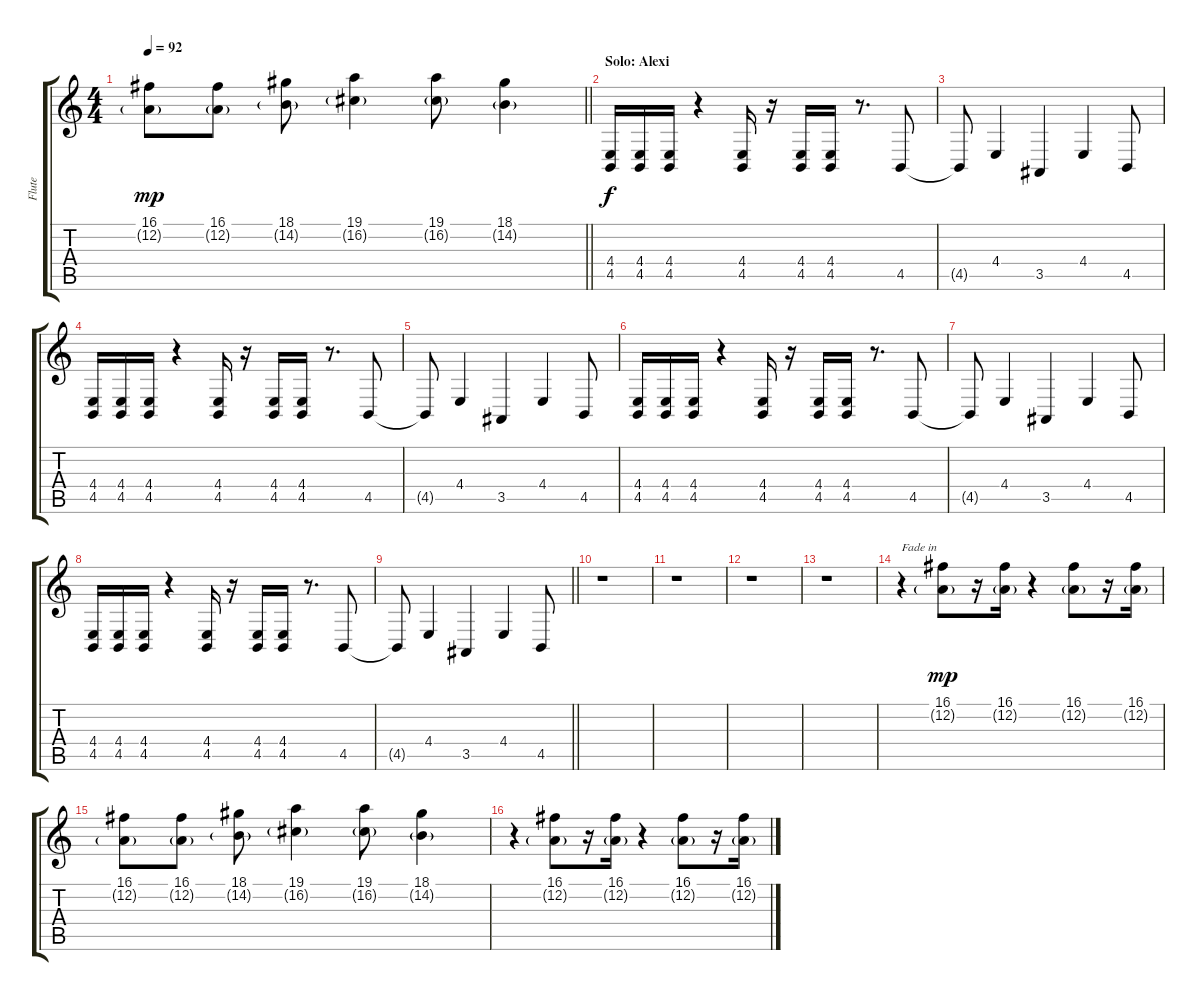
\track ("Flute" "Flute") {instrument flute}
\staff {score tabs}
\tuning (D4 A3 F3 C3 G2 D2) {hide}
\ts (4 4)
\tempo 92
\clef g2
\barLineRight lightlight
\ks c
(16.1 12.2{g}).8{dy mp} (16.1 12.2{g}).8 (18.1 14.2{g}).8 (19.1 16.2{g}).4 (19.1 16.2{g}).8 (18.1 14.2{g}).4 |
\section ("" "Solo: Alexi")
(4.4 4.5).16{dy f volume 8 balance 13 instrument brasssection} (4.4 4.5).16 (4.4 4.5).16 r.4 (4.4 4.5).16 r.16 (4.4 4.5).16 (4.4 4.5).16 r.8{d} 4.5.8 |
4.5{t}.8 4.4.4{volume 7 balance 12 instrument brasssection} 3.5.4 4.4.4 4.5.8 |
(4.4 4.5).16{volume 8 balance 13 instrument brasssection} (4.4 4.5).16 (4.4 4.5).16 r.4 (4.4 4.5).16 r.16 (4.4 4.5).16 (4.4 4.5).16 r.8{d} 4.5.8 |
4.5{t}.8 4.4.4{volume 7 balance 12 instrument brasssection} 3.5.4 4.4.4 4.5.8 |
(4.4 4.5).16{volume 8 balance 13 instrument brasssection} (4.4 4.5).16 (4.4 4.5).16 r.4 (4.4 4.5).16 r.16 (4.4 4.5).16 (4.4 4.5).16 r.8{d} 4.5.8 |
4.5{t}.8 4.4.4{volume 7 balance 12 instrument brasssection} 3.5.4 4.4.4 4.5.8 |
(4.4 4.5).16{volume 8 balance 13 instrument brasssection} (4.4 4.5).16 (4.4 4.5).16 r.4 (4.4 4.5).16 r.16 (4.4 4.5).16 (4.4 4.5).16 r.8{d} 4.5.8 |
\barLineRight lightlight
4.5{t}.8 4.4.4{volume 7 balance 12 instrument brasssection} 3.5.4 4.4.4 4.5.8 |
r.1 |
r.1 |
r.1 |
r.1 |
r.4{txt "Fade in" volume 3 balance 11 instrument flute} (16.1 12.2{g}).8{dy mp volume 6} r.16 (16.1 12.2{g}).16 r.4 (16.1 12.2{g}).8 r.16 (16.1 12.2{g}).16 |
(16.1 12.2{g}).8 (16.1 12.2{g}).8 (18.1 14.2{g}).8 (19.1 16.2{g}).4 (19.1 16.2{g}).8 (18.1 14.2{g}).4 |
r.4{volume 8} (16.1 12.2{g}).8 r.16 (16.1 12.2{g}).16 r.4 (16.1 12.2{g}).8 r.16 (16.1 12.2{g}).16
